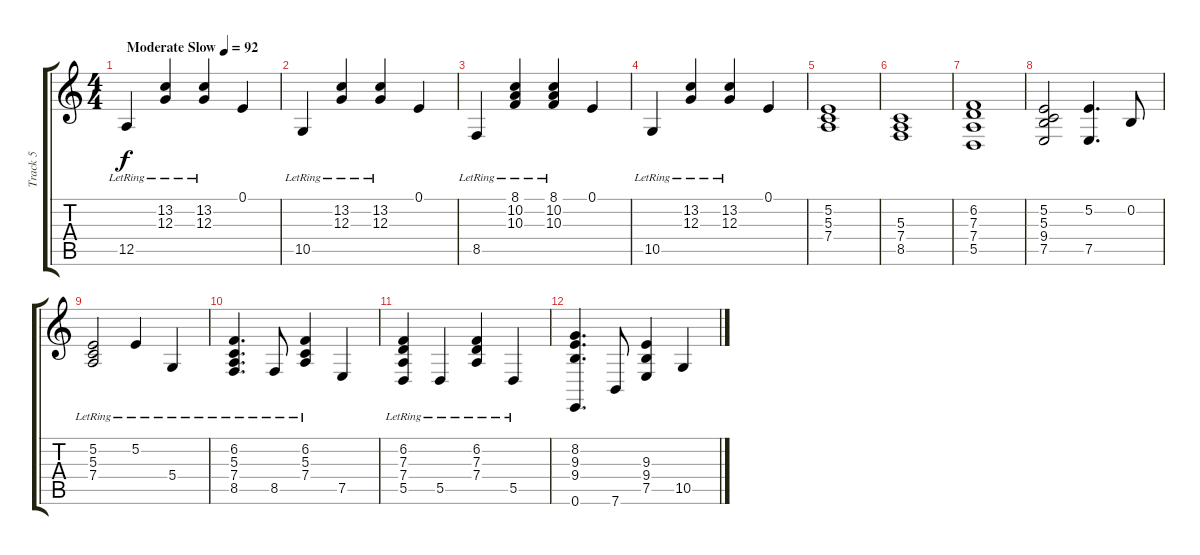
\track ("Track 5" "Track 5") {instrument acousticgrandpiano}
\staff {score tabs}
\tuning (E4 B3 G3 D3 A2 E2) {hide}
\ts (4 4)
\tempo (92 "Moderate Slow")
\clef g2
\ks c
12.5{lr}.4{dy f instrument acousticgrandpiano} (13.2{lr} 12.3{lr}).4 (13.2{lr} 12.3{lr}).4 0.1.4 |
10.5{lr}.4 (13.2{lr} 12.3{lr}).4 (13.2{lr} 12.3{lr}).4 0.1.4 |
8.5{lr}.4 (8.1{lr} 10.2{lr} 10.3{lr}).4 (8.1{lr} 10.2{lr} 10.3{lr}).4 0.1.4 |
10.5{lr}.4 (13.2{lr} 12.3{lr}).4 (13.2{lr} 12.3{lr}).4 0.1.4 |
(5.2 5.3 7.4).1 |
(5.3 7.4 8.5).1 |
(6.2 7.3 7.4 5.5).1 |
(5.2 5.3 9.4 7.5).2 (5.2 7.5).4{d} 0.2.8 |
(5.2{lr} 5.3{lr} 7.4{lr}).2 5.2{lr}.4 5.4{lr}.4 |
(6.2{lr} 5.3{lr} 7.4{lr} 8.5{lr}).4{d} 8.5{lr}.8 (6.2{lr} 5.3{lr} 7.4{lr}).4 7.5.4 |
(6.2{lr} 7.3{lr} 7.4{lr} 5.5{lr}).4 5.5{lr}.4 (6.2{lr} 7.3{lr} 7.4{lr}).4 5.5{lr}.4 |
(8.2 9.3 9.4 0.6).4{d} 7.6.8 (9.3 9.4 7.5).4 10.5.4
